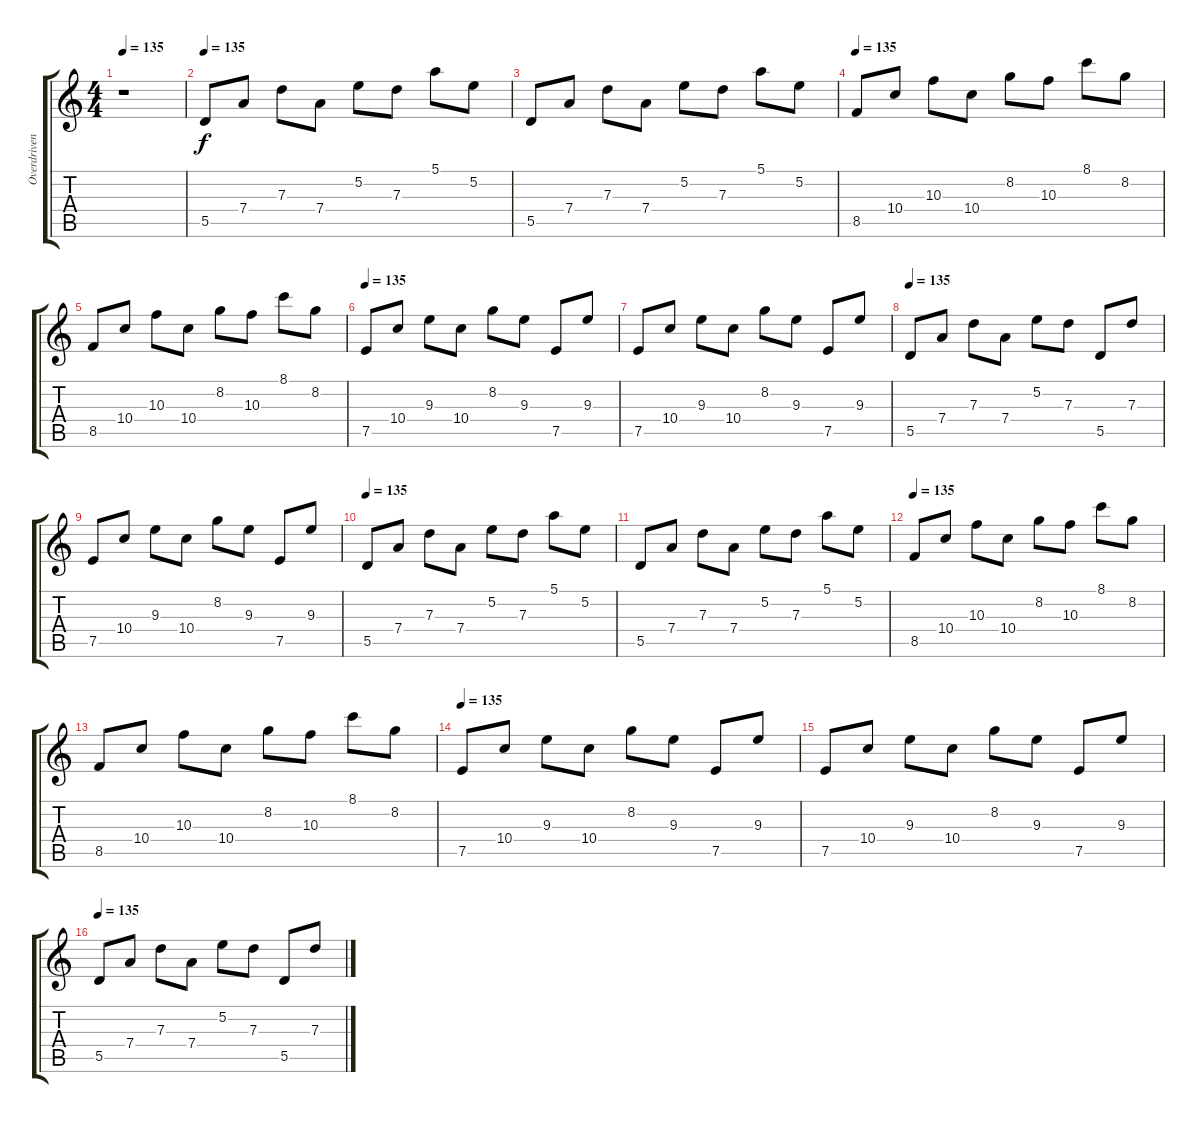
\track ("Overdriven Guitar I" "Overdriven") {instrument overdrivenguitar}
\staff {score tabs}
\tuning (E4 B3 G3 D3 A2 E2) {hide}
\ts (4 4)
\tempo 135
\clef g2
\ks c
r.1{dy f} |
\tempo 135
5.5.8{balance 8} 7.4.8 7.3.8 7.4.8 5.2.8 7.3.8 5.1.8 5.2.8 |
5.5.8 7.4.8 7.3.8 7.4.8 5.2.8 7.3.8 5.1.8 5.2.8 |
\tempo 135
8.5.8 10.4.8 10.3.8 10.4.8 8.2.8 10.3.8 8.1.8 8.2.8 |
8.5.8 10.4.8 10.3.8 10.4.8 8.2.8 10.3.8 8.1.8 8.2.8 |
\tempo 135
7.5.8{balance 8} 10.4.8 9.3.8 10.4.8 8.2.8 9.3.8 7.5.8 9.3.8 |
7.5.8 10.4.8 9.3.8 10.4.8 8.2.8 9.3.8 7.5.8 9.3.8 |
\tempo 135
5.5.8 7.4.8 7.3.8 7.4.8 5.2.8 7.3.8 5.5.8 7.3.8 |
7.5.8 10.4.8 9.3.8 10.4.8 8.2.8 9.3.8 7.5.8 9.3.8 |
\tempo 135
5.5.8{balance 8} 7.4.8 7.3.8 7.4.8 5.2.8 7.3.8 5.1.8 5.2.8 |
5.5.8 7.4.8 7.3.8 7.4.8 5.2.8 7.3.8 5.1.8 5.2.8 |
\tempo 135
8.5.8 10.4.8 10.3.8 10.4.8 8.2.8 10.3.8 8.1.8 8.2.8 |
8.5.8 10.4.8 10.3.8 10.4.8 8.2.8 10.3.8 8.1.8 8.2.8 |
\tempo 135
7.5.8 10.4.8 9.3.8 10.4.8 8.2.8 9.3.8 7.5.8 9.3.8 |
7.5.8 10.4.8 9.3.8 10.4.8 8.2.8 9.3.8 7.5.8 9.3.8 |
\tempo 135
5.5.8{balance 8} 7.4.8 7.3.8 7.4.8 5.2.8 7.3.8 5.5.8 7.3.8
